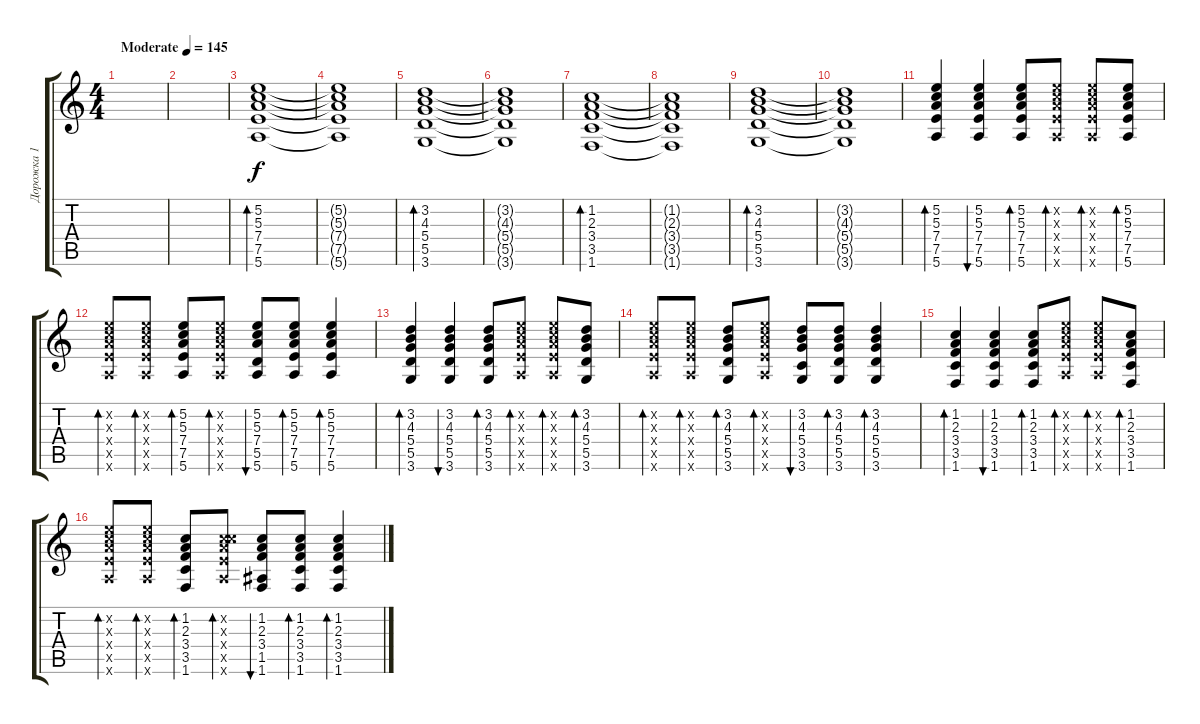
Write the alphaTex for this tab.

\track ("Дорожка 1" "Дорожка 1") {instrument acousticguitarnylon}
\staff {score tabs}
\tuning (E4 B3 G3 D3 A2 E2) {hide}
\ts (4 4)
\tempo (145 "Moderate")
\clef g2
\ks c
|
|
(5.2 5.3 7.4 7.5 5.6).1{bd 480} |
(5.2{t} 5.3{t} 7.4{t} 7.5{t} 5.6{t}).1 |
(3.2 4.3 5.4 5.5 3.6).1{bd 480} |
(3.2{t} 4.3{t} 5.4{t} 5.5{t} 3.6{t}).1 |
(1.2 2.3 3.4 3.5 1.6).1{bd 480} |
(1.2{t} 2.3{t} 3.4{t} 3.5{t} 1.6{t}).1 |
(3.2 4.3 5.4 5.5 3.6).1{bd 480} |
(3.2{t} 4.3{t} 5.4{t} 5.5{t} 3.6{t}).1 |
(5.2 5.3 7.4 7.5 5.6).4{bd 60} (5.2 5.3 7.4 7.5 5.6).4{bu 60} (5.2 5.3 7.4 7.5 5.6).8{bd 60} (5.2{x} 5.3{x} 7.4{x} 7.5{x} 5.6{x}).8{bd 60} (5.2{x} 5.3{x} 7.4{x} 7.5{x} 5.6{x}).8{bd 60} (5.2 5.3 7.4 7.5 5.6).8{bd 60} |
(5.2{x} 5.3{x} 7.4{x} 7.5{x} 5.6{x}).8{bd 60} (5.2{x} 5.3{x} 7.4{x} 7.5{x} 5.6{x}).8{bd 60} (5.2 5.3 7.4 7.5 5.6).8{bd 60} (5.2{x} 5.3{x} 7.4{x} 7.5{x} 5.6{x}).8{bd 60} (5.2 5.3 7.4 5.5 5.6).8{bu 60} (5.2 5.3 7.4 7.5 5.6).8{bd 60} (5.2 5.3 7.4 7.5 5.6).4{bd 60} |
(3.2 4.3 5.4 5.5 3.6).4{bd 60} (3.2 4.3 5.4 5.5 3.6).4{bu 60} (3.2 4.3 5.4 5.5 3.6).8{bd 60} (5.2{x} 5.3{x} 7.4{x} 7.5{x} 5.6{x}).8{bd 60} (5.2{x} 5.3{x} 7.4{x} 7.5{x} 5.6{x}).8{bd 60} (3.2 4.3 5.4 5.5 3.6).8{bd 60} |
(5.2{x} 5.3{x} 7.4{x} 7.5{x} 5.6{x}).8{bd 60} (5.2{x} 5.3{x} 7.4{x} 7.5{x} 5.6{x}).8{bd 60} (3.2 4.3 5.4 5.5 3.6).8{bd 60} (5.2{x} 5.3{x} 7.4{x} 7.5{x} 5.6{x}).8{bd 60} (3.2 4.3 5.4 3.5 3.6).8{bu 60} (3.2 4.3 5.4 5.5 3.6).8{bd 60} (3.2 4.3 5.4 5.5 3.6).4{bd 60} |
(1.2 2.3 3.4 3.5 1.6).4{bd 60} (1.2 2.3 3.4 3.5 1.6).4{bu 60} (1.2 2.3 3.4 3.5 1.6).8{bd 60} (5.2{x} 5.3{x} 7.4{x} 7.5{x} 5.6{x}).8{bd 60} (5.2{x} 5.3{x} 7.4{x} 7.5{x} 5.6{x}).8{bd 60} (1.2 2.3 3.4 3.5 1.6).8{bd 60} |
(5.2{x} 5.3{x} 7.4{x} 7.5{x} 5.6{x}).8{bd 60} (5.2{x} 5.3{x} 7.4{x} 7.5{x} 5.6{x}).8{bd 60} (1.2 2.3 3.4 3.5 1.6).8{bd 60} (1.2{x} 5.3{x} 7.4{x} 7.5{x} 5.6{x}).8{bd 60} (1.2 2.3 3.4 1.5 1.6).8{bu 60} (1.2 2.3 3.4 3.5 1.6).8{bd 60} (1.2 2.3 3.4 3.5 1.6).4{bd 60}
